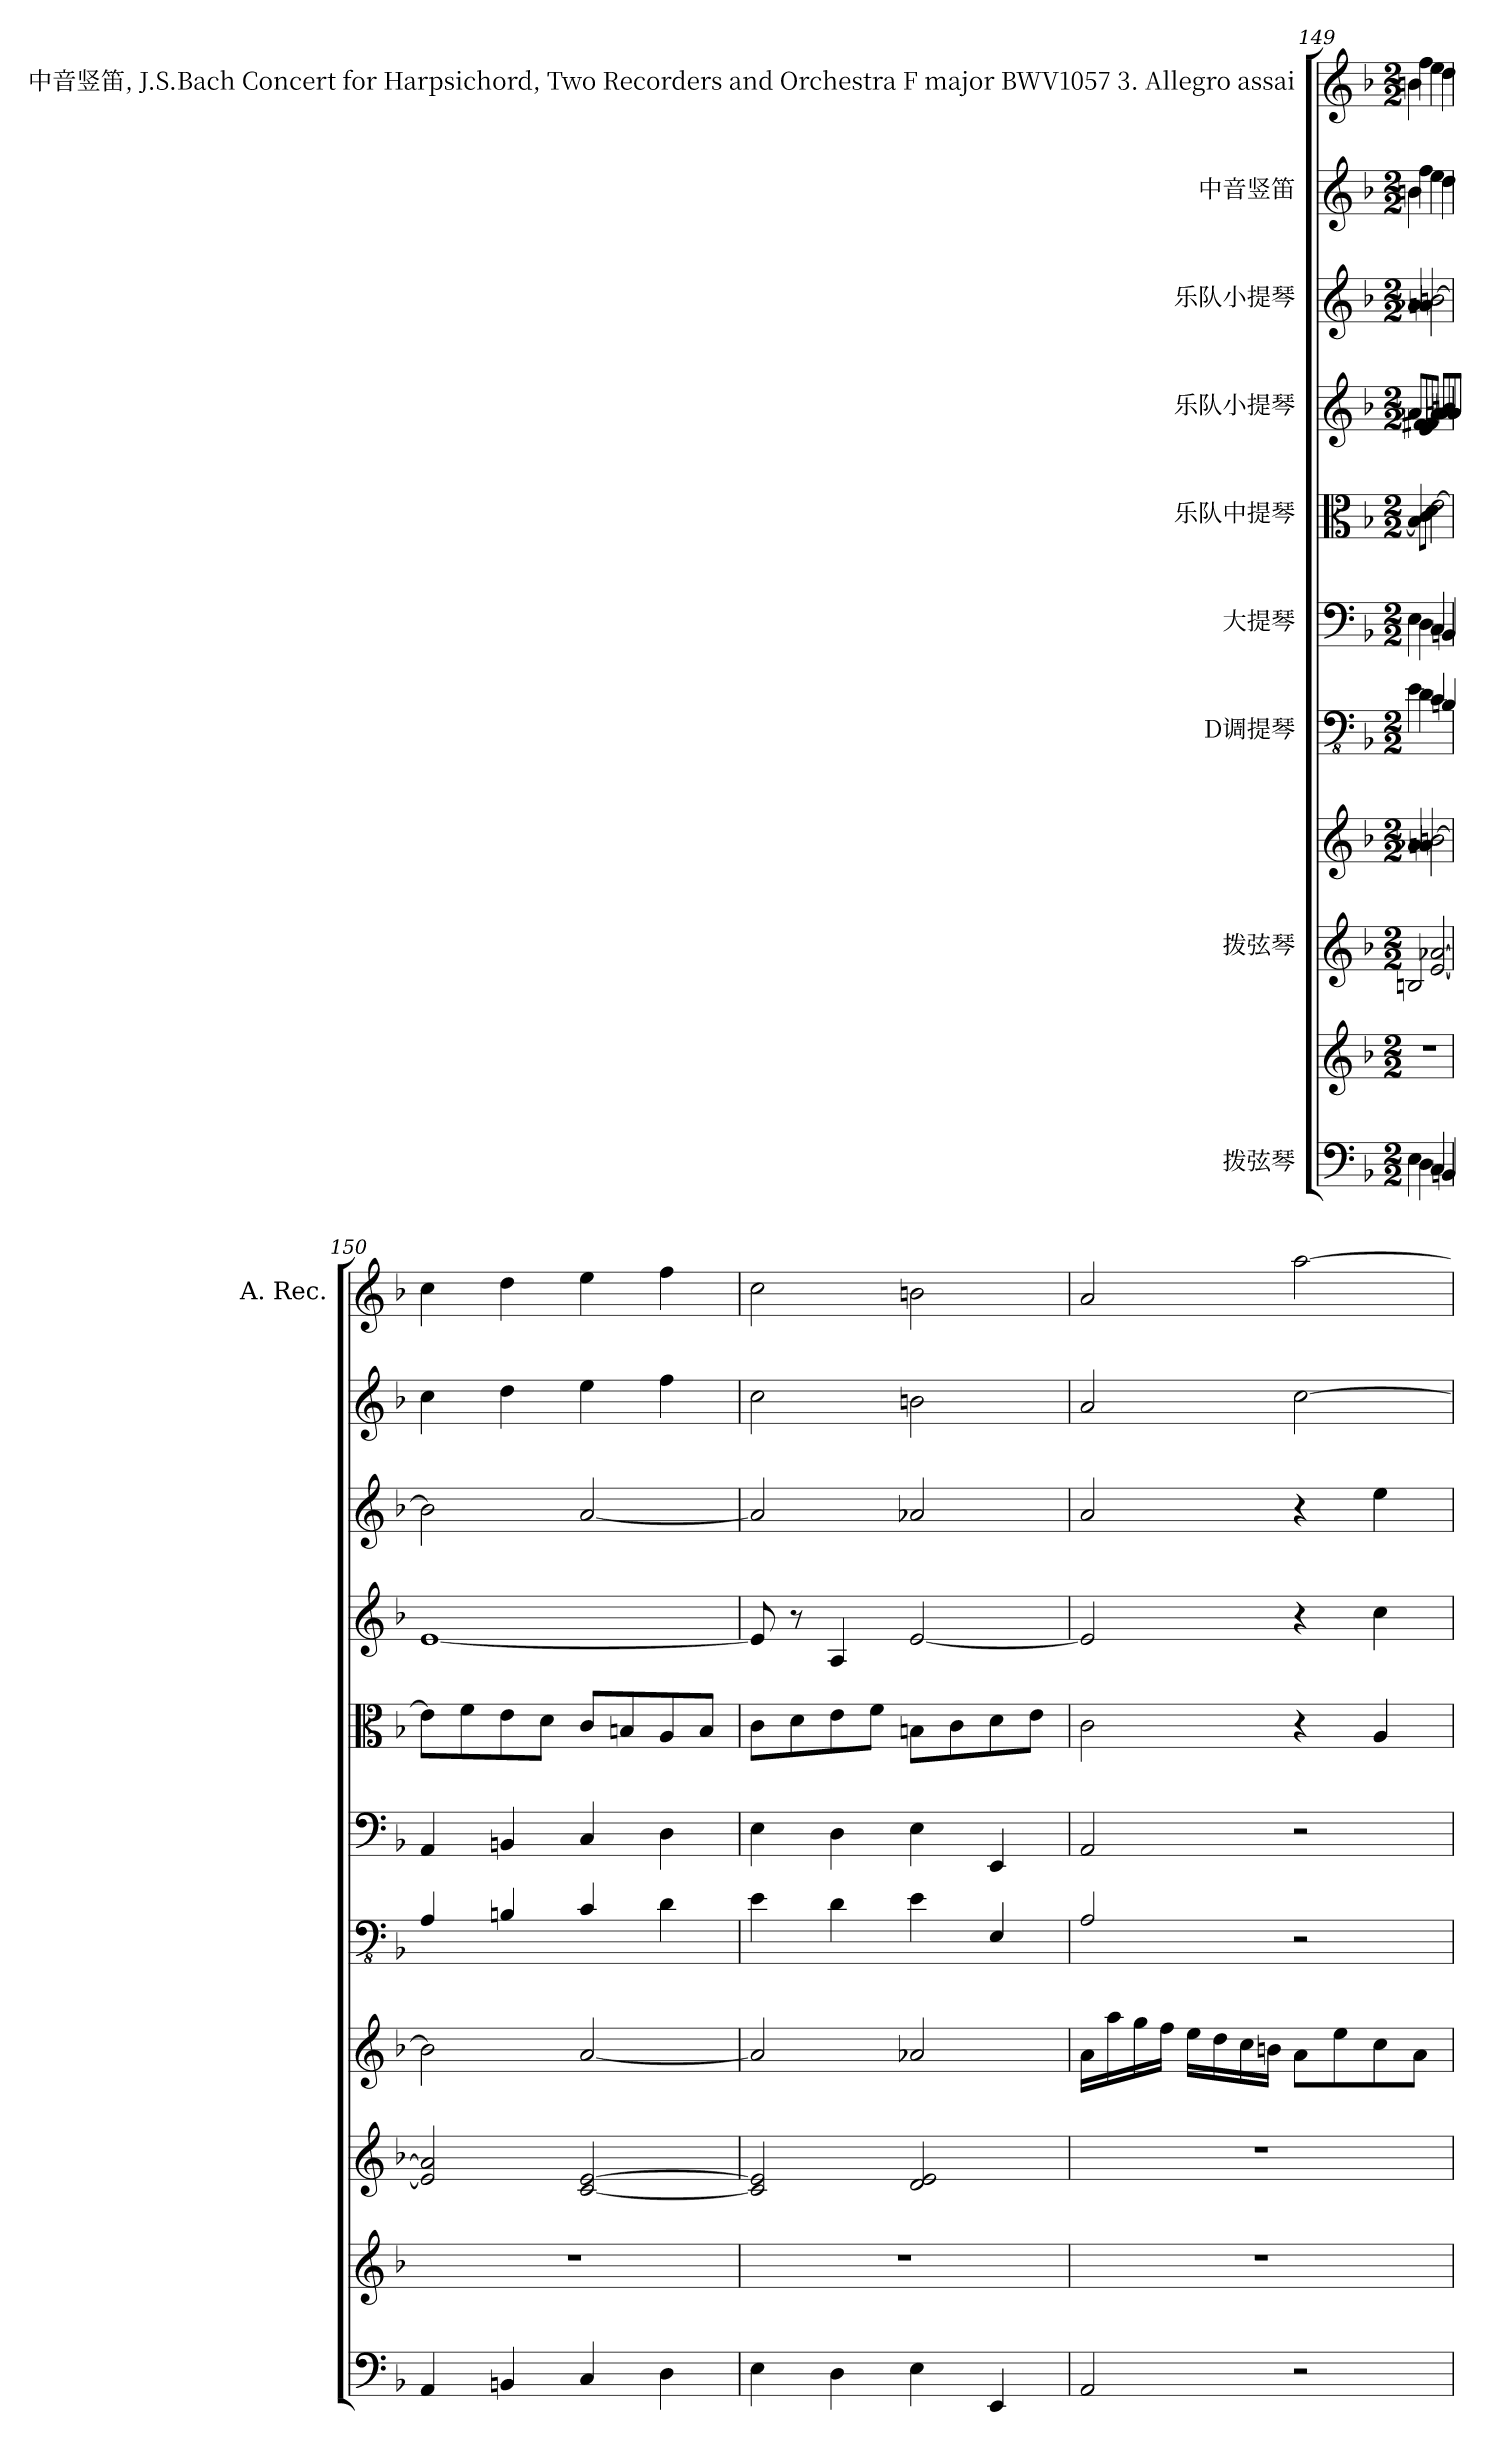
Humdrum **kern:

**kern	**kern	**kern	**kern	**kern	**kern	**kern	**kern	**kern	**kern	**kern
*part9	*part9	*part8	*part8	*part7	*part6	*part5	*part4	*part3	*part2	*part1
*staff11	*staff10	*staff9	*staff8	*staff7	*staff6	*staff5	*staff4	*staff3	*staff2	*staff1
*I"拨弦琴	*	*I"拨弦琴	*	*I"D调提琴	*I"大提琴	*I"乐队中提琴	*I"乐队小提琴	*I"乐队小提琴	*I"中音竖笛	*I"中音竖笛, J.S.Bach Concert for Harpsichord, Two Recorders and Orchestra F major BWV1057 3. Allegro assai
*	*	*	*	*	*	*	*	*	*	*I'A. Rec.
*clefF4	*clefG2	*clefG2	*clefG2	*clefFv4	*clefF4	*clefC3	*clefG2	*clefG2	*clefG2	*clefG2
*	*	*	*	*ITrd7c12	*	*	*	*	*	*
*k[b-]	*k[b-]	*k[b-]	*k[b-]	*k[b-]	*k[b-]	*k[b-]	*k[b-]	*k[b-]	*k[b-]	*k[b-]
*M2/2	*M2/2	*M2/2	*M2/2	*M2/2	*M2/2	*M2/2	*M2/2	*M2/2	*M2/2	*M2/2
=149	=149	=149	=149	=149	=149	=149	=149	=149	=149	=149
4E\	1r	2Bn/	4a-X/	4EE\	4E\	4B/]	8a-X/L	4a-X/	4bn\	4bn\
.	.	.	.	.	.	.	8f#X/	.	.	.
4D\	.	.	4an/	4DD\	4D\	8c\L	8e/	4an/	4ff\	4ff\
.	.	.	.	.	.	8d\J	8f#/J	.	.	.
4C/	.	[2e/ [2a-X/	[2bn\	4CC/	4C/	[2e\	8a-/L	[2bn\	4ee\	4ee\
.	.	.	.	.	.	.	8an/	.	.	.
4BBn/	.	.	.	4BBBn/	4BBn/	.	8bn/	.	4dd\	4dd\
.	.	.	.	.	.	.	8a-X/J	.	.	.
=150	=150	=150	=150	=150	=150	=150	=150	=150	=150	=150
4AA/	1r	2e/] 2a-/]	2b\]	4AAA/	4AA/	8e\L]	[1e	2b\]	4cc\	4cc\
.	.	.	.	.	.	8f\	.	.	.	.
4BBn/	.	.	.	4BBBn/	4BBn/	8e\	.	.	4dd\	4dd\
.	.	.	.	.	.	8d\J	.	.	.	.
4C/	.	[2c/ [2e/	[2a/	4CC/	4C/	8c/L	.	[2a/	4ee\	4ee\
.	.	.	.	.	.	8Bn/	.	.	.	.
4D\	.	.	.	4DD\	4D\	8A/	.	.	4ff\	4ff\
.	.	.	.	.	.	8B/J	.	.	.	.
!!LO:PB:g=z
=151	=151	=151	=151	=151	=151	=151	=151	=151	=151	=151
4E\	1r	2c/] 2e/]	2a/]	4EE\	4E\	8c\L	8e/]	2a/]	2cc\	2cc\
.	.	.	.	.	.	8d\	8r	.	.	.
4D\	.	.	.	4DD\	4D\	8e\	4A/	.	.	.
.	.	.	.	.	.	8f\J	.	.	.	.
4E\	.	2d/ 2e/	2a-X/	4EE\	4E\	8Bn\L	[2e/	2a-X/	2bn\	2bn\
.	.	.	.	.	.	8c\	.	.	.	.
4EE/	.	.	.	4EEE/	4EE/	8d\	.	.	.	.
.	.	.	.	.	.	8e\J	.	.	.	.
=152	=152	=152	=152	=152	=152	=152	=152	=152	=152	=152
2AA/	1r	1r	16a\LL	2AAA/	2AA/	2c\	2e/]	2a/	2a/	2a/
.	.	.	16aa\	.	.	.	.	.	.	.
.	.	.	16gg\	.	.	.	.	.	.	.
.	.	.	16ff\JJ	.	.	.	.	.	.	.
.	.	.	16ee\LL	.	.	.	.	.	.	.
.	.	.	16dd\	.	.	.	.	.	.	.
.	.	.	16cc\	.	.	.	.	.	.	.
.	.	.	16bn\JJ	.	.	.	.	.	.	.
2r	.	.	8a\L	2r	2r	4r	4r	4r	[2cc\	[2aa\
.	.	.	8ee\	.	.	.	.	.	.	.
.	.	.	8cc\	.	.	4A/	4cc\	4ee\	.	.
.	.	.	8a\J	.	.	.	.	.	.	.
=	=	=	=	=	=	=	=	=	=	=
*-	*-	*-	*-	*-	*-	*-	*-	*-	*-	*-
